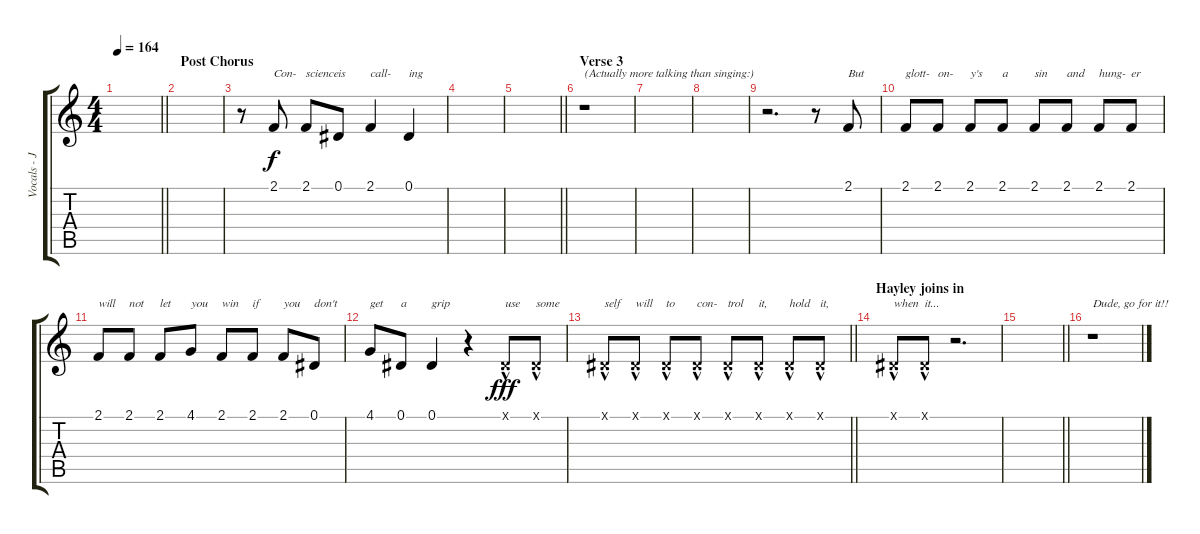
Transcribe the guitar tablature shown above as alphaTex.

\track ("Vocals - Jordan Brown" "Vocals - J") {instrument altosax}
\staff {score tabs}
\tuning (Eb4 Bb3 Gb3 Db3 Ab2 Eb2) {hide}
\ts (4 4)
\tempo 164
\clef g2
\barLineRight lightlight
\ks c
|
\section ("" "Post Chorus")
|
r.8 2.1.8{txt "Con-"} 2.1.8{txt "science"} 0.1.8{txt "is"} 2.1.4{txt "call-"} 0.1.4{txt "ing"} |
|
\barLineRight lightlight
|
\section ("" "Verse 3")
r.1{txt "(Actually more talking than singing:)"} |
|
|
r.2{d} r.8 2.1.8{txt "But"} |
2.1.8{txt "glott-"} 2.1.8{txt "on-"} 2.1.8{txt "y's"} 2.1.8{txt "a"} 2.1.8{txt "sin"} 2.1.8{txt "and"} 2.1.8{txt "hung-"} 2.1.8{txt "er"} |
2.1.8{txt "will"} 2.1.8{txt "not"} 2.1.8{txt "let"} 4.1.8{txt "you"} 2.1.8{txt "win"} 2.1.8{txt "if"} 2.1.8{txt "you"} 0.1.8{txt "don't"} |
4.1.8{txt "get"} 0.1.8{txt "a"} 0.1.4{txt "grip"} r.4 0.1{hac x}.8{txt "use" dy fff} 0.1{hac x}.8{txt "some"} |
\barLineRight lightlight
0.1{hac x}.8{txt "self"} 0.1{hac x}.8{txt "will"} 0.1{hac x}.8{txt "to"} 0.1{hac x}.8{txt "con-"} 0.1{hac x}.8{txt "trol"} 0.1{hac x}.8{txt "it,"} 0.1{hac x}.8{txt "hold"} 0.1{hac x}.8{txt "it,"} |
\section ("" "Hayley joins in")
0.1{hac x}.8{txt "when"} 0.1{hac x}.8{txt "it..."} r.2{d} |
\barLineRight lightlight
|
r.1{txt "Dude, go for it!!"}
